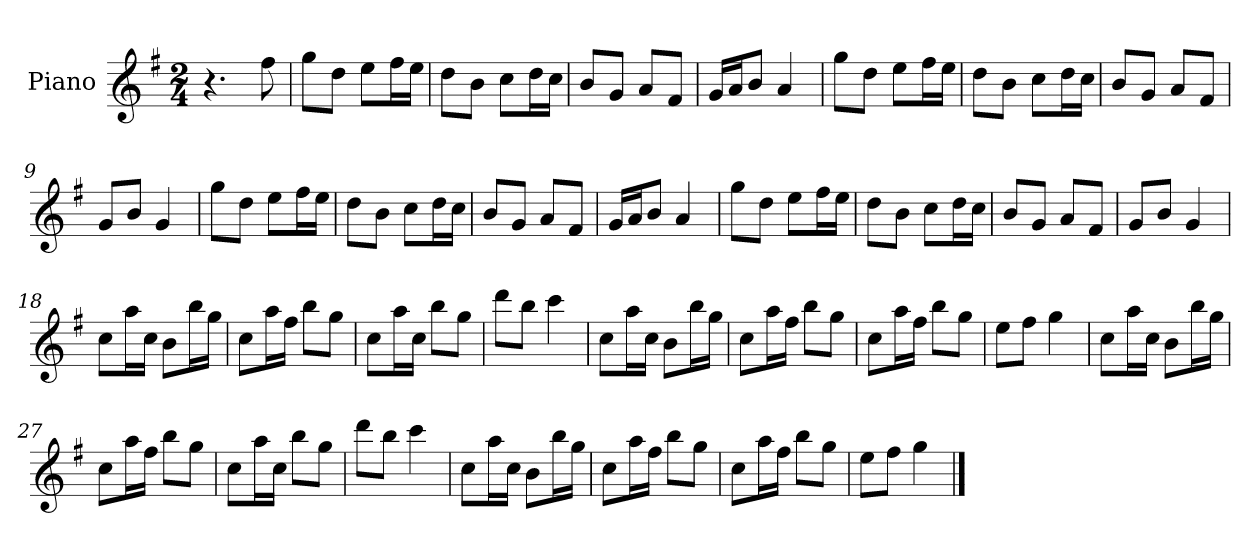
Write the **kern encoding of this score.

**kern
*part1
*staff1
*I"Piano
*I'Pno
*clefG2
*k[f#]
*M2/4
=1
4.r
8ff#\
=2
8gg\L
8dd\J
8ee\L
16ff#\L
16ee\JJ
=3
8dd\L
8b\J
8cc\L
16dd\L
16cc\JJ
=4
8b/L
8g/J
8a/L
8f#/J
=5
16g/LL
16a/J
8b/J
4a/
=6
8gg\L
8dd\J
8ee\L
16ff#\L
16ee\JJ
=7
8dd\L
8b\J
8cc\L
16dd\L
16cc\JJ
=8
8b/L
8g/J
8a/L
8f#/J
=9
8g/L
8b/J
4g/
=10
8gg\L
8dd\J
8ee\L
16ff#\L
16ee\JJ
=11
8dd\L
8b\J
8cc\L
16dd\L
16cc\JJ
=12
8b/L
8g/J
8a/L
8f#/J
=13
16g/LL
16a/J
8b/J
4a/
=14
8gg\L
8dd\J
8ee\L
16ff#\L
16ee\JJ
=15
8dd\L
8b\J
8cc\L
16dd\L
16cc\JJ
=16
8b/L
8g/J
8a/L
8f#/J
=17
8g/L
8b/J
4g/
=18
8cc\L
16aa\L
16cc\JJ
8b\L
16bb\L
16gg\JJ
=19
8cc\L
16aa\L
16ff#\JJ
8bb\L
8gg\J
=20
8cc\L
16aa\L
16cc\JJ
8bb\L
8gg\J
=21
8ddd\L
8bb\J
4ccc\
=22
8cc\L
16aa\L
16cc\JJ
8b\L
16bb\L
16gg\JJ
=23
8cc\L
16aa\L
16ff#\JJ
8bb\L
8gg\J
=24
8cc\L
16aa\L
16ff#\JJ
8bb\L
8gg\J
=25
8ee\L
8ff#\J
4gg\
=26
8cc\L
16aa\L
16cc\JJ
8b\L
16bb\L
16gg\JJ
=27
8cc\L
16aa\L
16ff#\JJ
8bb\L
8gg\J
=28
8cc\L
16aa\L
16cc\JJ
8bb\L
8gg\J
=29
8ddd\L
8bb\J
4ccc\
=30
8cc\L
16aa\L
16cc\JJ
8b\L
16bb\L
16gg\JJ
=31
8cc\L
16aa\L
16ff#\JJ
8bb\L
8gg\J
=32
8cc\L
16aa\L
16ff#\JJ
8bb\L
8gg\J
=33
8ee\L
8ff#\J
4gg\
==
*-
